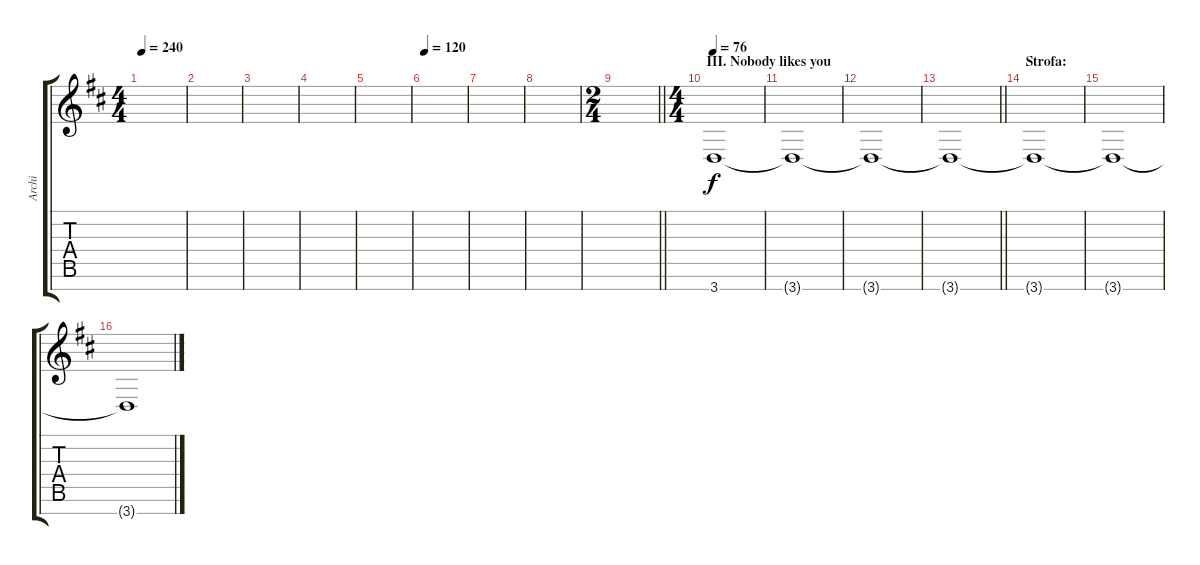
\track ("Archi" "Archi") {instrument acousticguitarsteel}
\staff {score tabs}
\tuning (E4 B3 G3 D3 A2 E2 B1) {hide}
\ts (4 4)
\tempo 240
\clef g2
\ks d
|
|
|
|
|
\tempo 120
|
|
|
\ts (2 4)
\barLineRight lightlight
|
\ts (4 4)
\section ("" "III. Nobody likes you")
\tempo 76
3.7.1{instrument stringensemble1} |
3.7{t}.1 |
3.7{t}.1 |
\barLineRight lightlight
3.7{t}.1 |
\section ("" "Strofa:")
3.7{t}.1 |
3.7{t}.1 |
3.7{t}.1
